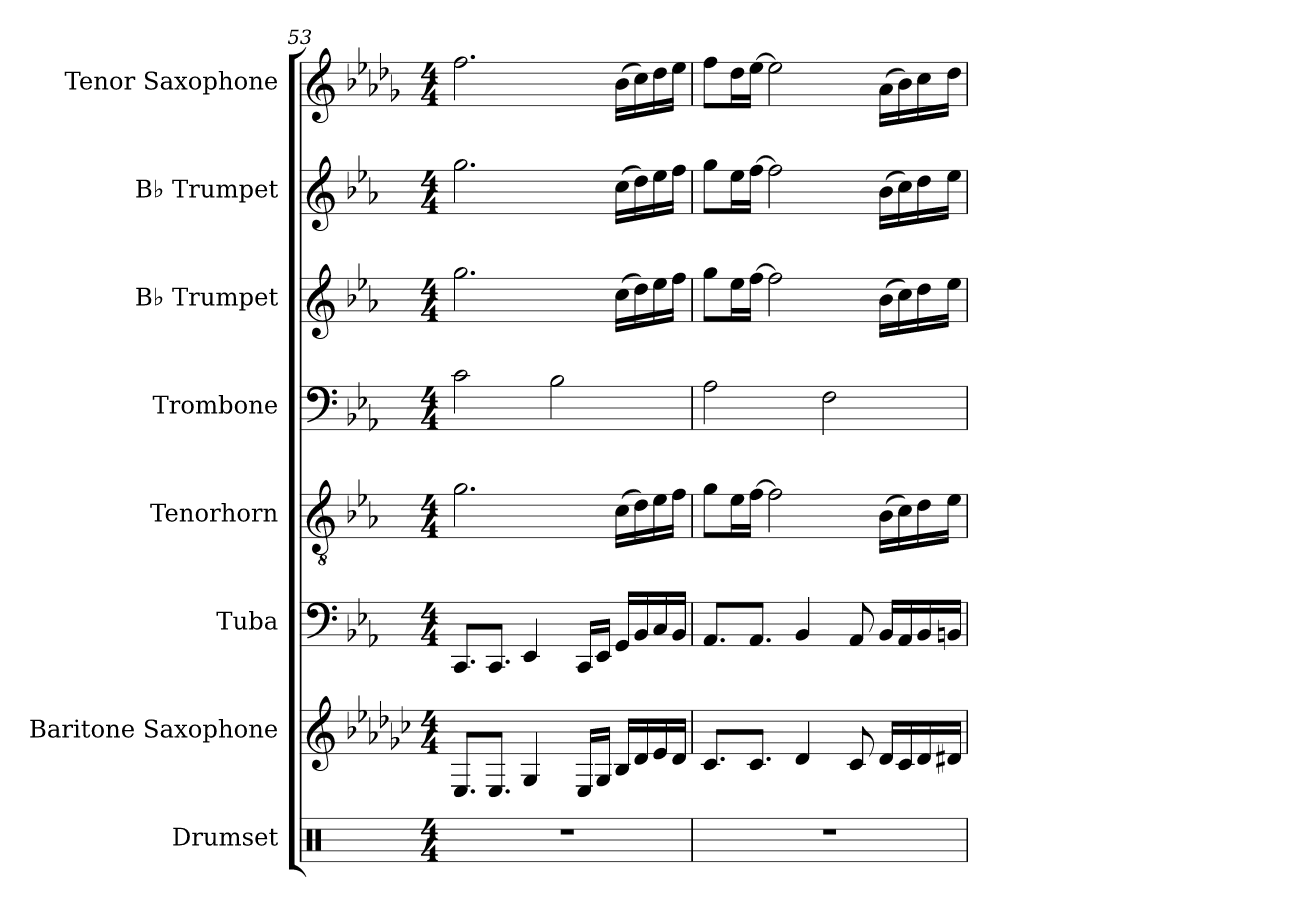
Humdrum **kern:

**kern	**kern	**kern	**kern	**kern	**kern	**kern	**kern
*part8	*part7	*part6	*part5	*part4	*part3	*part2	*part1
*staff8	*staff7	*staff6	*staff5	*staff4	*staff3	*staff2	*staff1
*I"Drumset	*I"Baritone Saxophone	*I"Tuba	*I"Tenorhorn	*I"Trombone	*I"B♭ Trumpet	*I"B♭ Trumpet	*I"Tenor Saxophone
*I'D. Set	*I'Bar. Sax.	*I'Tba.	*I'Tenh.	*I'Tbn.	*I'B♭ Tpt.	*I'B♭ Tpt.	*I'T. Sax.
*clefX	*clefG2	*clefF4	*clefGv2	*clefF4	*clefG2	*clefG2	*clefG2
*	*ITrd12c21	*	*ITrd1c2	*	*ITrd1c2	*ITrd1c2	*ITrd8c14
*k[]	*k[b-e-a-d-g-c-]	*k[b-e-a-]	*k[b-e-a-d-g-]	*k[b-e-a-]	*k[b-e-a-d-g-]	*k[b-e-a-d-g-]	*k[b-e-a-d-g-]
*M4/4	*M4/4	*M4/4	*M4/4	*M4/4	*M4/4	*M4/4	*M4/4
=53	=53	=53	=53	=53	=53	=53	=53
1r	8.EE-L	8.CCL	2.f	2c	2.ff	2.ff	2.f
.	8.EE-J	8.CCJ	.	.	.	.	.
.	4GG-	4EE-	.	.	.	.	.
.	.	.	.	2B-	.	.	.
.	16EE-LL	16CCLL	.	.	.	.	.
.	16GG-JJ	16EE-JJ	.	.	.	.	.
.	16BB-LL	16GGLL	(>16B-LL	.	(>16b-LL	(>16b-LL	(>16B-LL
.	16D-	16BB-	16c)	.	16cc)	16cc)	16c)
.	16E-	16C	16d-	.	16dd-	16dd-	16d-
.	16D-JJ	16BB-JJ	16e-JJ	.	16ee-JJ	16ee-JJ	16e-JJ
=54	=54	=54	=54	=54	=54	=54	=54
1r	8.C-L	8.AA-L	8fL	2A-	8ffL	8ffL	8fL
.	.	.	16d-L	.	16dd-L	16dd-L	16d-L
.	8.C-J	8.AA-J	[16e-JJ	.	[16ee-JJ	[16ee-JJ	[16e-JJ
.	.	.	2e-]	.	2ee-]	2ee-]	2e-]
.	4D-	4BB-	.	.	.	.	.
.	.	.	.	2F	.	.	.
.	8C-	8AA-	.	.	.	.	.
.	16D-LL	16BB-LL	(>16A-LL	.	(>16a-LL	(>16a-LL	(>16A-LL
.	16C-	16AA-	16B-)	.	16b-)	16b-)	16B-)
.	16D-	16BB-	16c	.	16cc	16cc	16c
.	16D#XJJ	16BBnJJ	16d-JJ	.	16dd-JJ	16dd-JJ	16d-JJ
=	=	=	=	=	=	=	=
*-	*-	*-	*-	*-	*-	*-	*-
